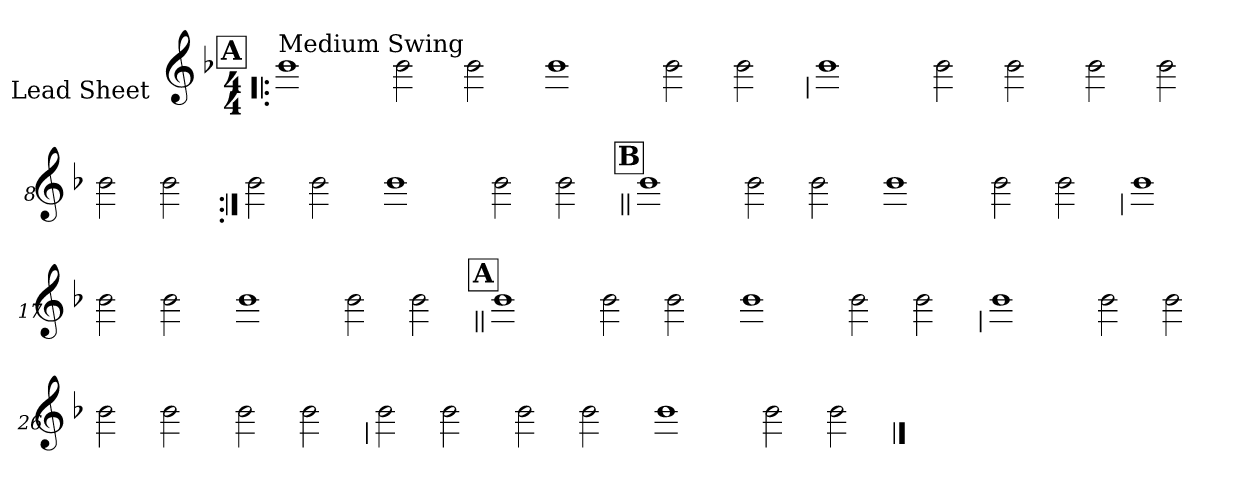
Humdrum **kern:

**kern
*part1
*staff1
*I"Lead Sheet
*stria0
*clefG2
*k[b-]
*F:
*M4/4
!!LO:REH:place=s1:a:t=A
=1!|:
!LO:TX:a:t=Medium Swing
1b-
=2-
2b-
2b-
=3-
1b-
=4-
2b-
2b-
!!LO:LB:g=z
=5
1b-
=6-
2b-
2b-
=7-
2b-
2b-
=8-
2b-
2b-
!!LO:LB:g=z
=9:|!
2b-
2b-
=10-
1b-
=11-
2b-
2b-
!!LO:LB:g=z
!!LO:REH:place=s1:a:t=B
=12||
1b-
=13-
2b-
2b-
=14-
1b-
=15-
2b-
2b-
!!LO:LB:g=z
=16
1b-
=17-
2b-
2b-
=18-
1b-
=19-
2b-
2b-
!!LO:LB:g=z
!!LO:REH:place=s1:a:t=A
=20||
1b-
=21-
2b-
2b-
=22-
1b-
=23-
2b-
2b-
!!LO:LB:g=z
=24
1b-
=25-
2b-
2b-
=26-
2b-
2b-
=27-
2b-
2b-
!!LO:LB:g=z
=28
2b-
2b-
=29-
2b-
2b-
=30-
1b-
=31-
2b-
2b-
==
*-
